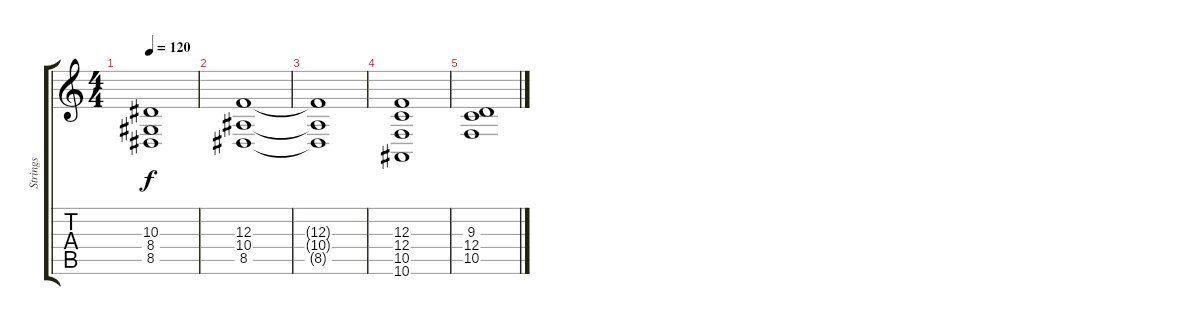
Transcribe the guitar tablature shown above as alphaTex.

\track ("Strings" "Strings") {instrument stringensemble2}
\staff {score tabs}
\tuning (D4 A3 F3 C3 G2 C2) {hide}
\ts (4 4)
\tempo 120
\clef g2
\ks c
(10.3{t} 8.4{t} 8.5{t}).1{dy f} |
(12.3 10.4 8.5).1 |
(12.3{t} 10.4{t} 8.5{t}).1 |
(12.3 12.4 10.5 10.6).1 |
(9.3 12.4 10.5).1
